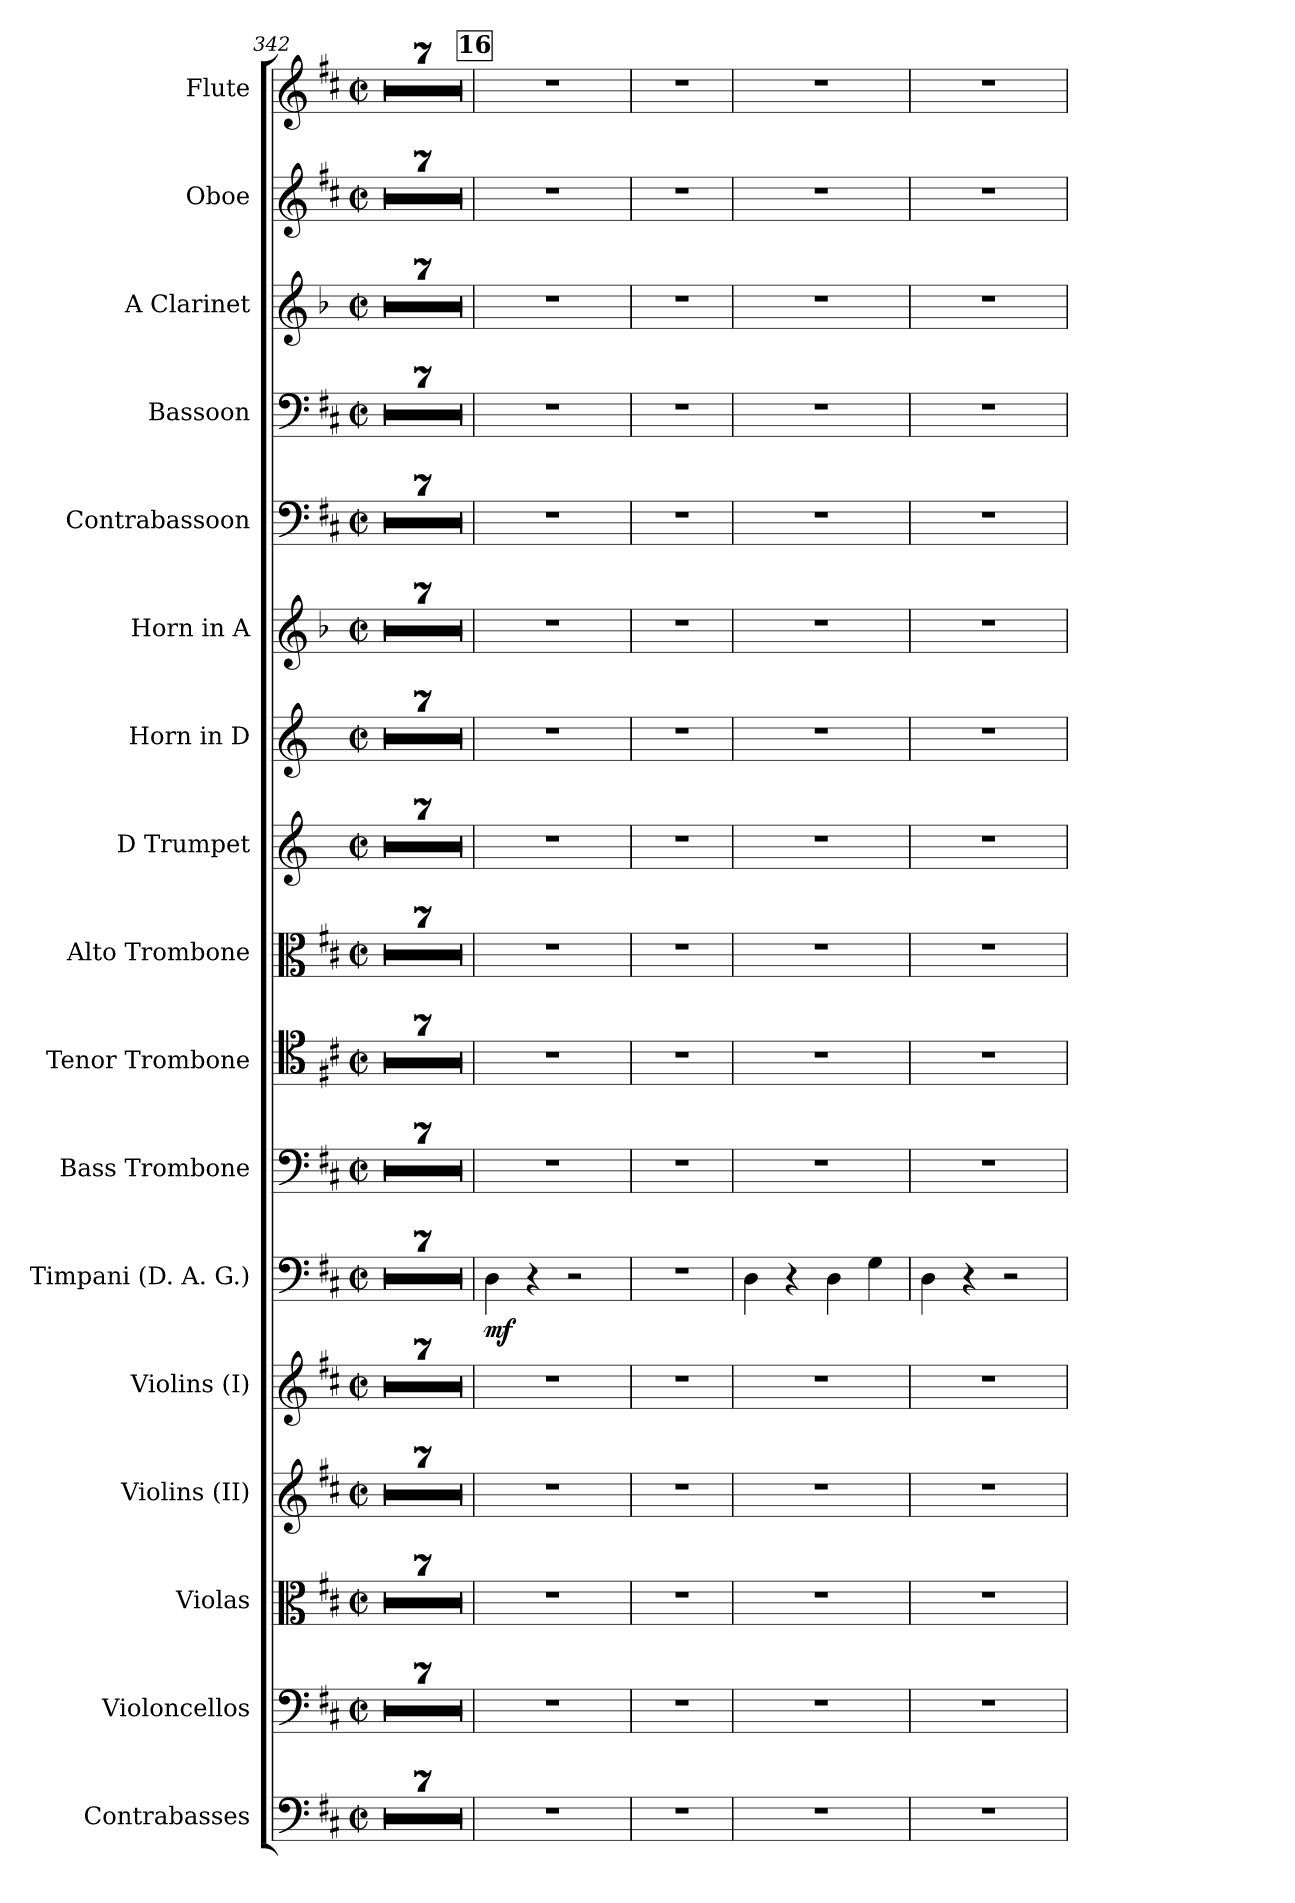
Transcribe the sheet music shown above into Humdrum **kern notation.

**kern	**kern	**kern	**kern	**kern	**kern	**dynam	**kern	**kern	**kern	**kern	**kern	**kern	**kern	**kern	**kern	**kern	**kern
*part17	*part16	*part15	*part14	*part13	*part12	*part12	*part11	*part10	*part9	*part8	*part7	*part6	*part5	*part4	*part3	*part2	*part1
*staff17	*staff16	*staff15	*staff14	*staff13	*staff12	*staff12	*staff11	*staff10	*staff9	*staff8	*staff7	*staff6	*staff5	*staff4	*staff3	*staff2	*staff1
*I"Contrabasses	*I"Violoncellos	*I"Violas	*I"Violins (II)	*I"Violins (I)	*I"Timpani (D. A. G.)	*	*I"Bass Trombone	*I"Tenor Trombone	*I"Alto Trombone	*I"D Trumpet	*I"Horn in D	*I"Horn in A	*I"Contrabassoon	*I"Bassoon	*I"A Clarinet	*I"Oboe	*I"Flute
*I'Cbs.	*I'Vcs.	*I'Vlas.	*I'Vlns. (II)	*I'Vlns. (I)	*I'Tp.	*	*I'B. Tbn.	*I'T. Tbn.	*I'A. Tbn.	*I'D Tpt.	*I'Hn.	*	*I'Cbsn.	*I'Bsn.	*I'A Cl.	*I'Ob.	*I'Fl.
*clefF4	*clefF4	*clefC3	*clefG2	*clefG2	*clefF4	*	*clefF4	*clefC4	*clefC3	*clefG2	*clefG2	*clefG2	*clefF4	*clefF4	*clefG2	*clefG2	*clefG2
*ITrd7c12	*	*	*	*	*	*	*	*	*	*ITrd-1c-2	*ITrd6c10	*ITrd2c3	*ITrd7c12	*	*ITrd2c3	*	*
*k[f#c#]	*k[f#c#]	*k[f#c#]	*k[f#c#]	*k[f#c#]	*k[f#c#]	*	*k[f#c#]	*k[f#c#]	*k[f#c#]	*k[f#c#]	*k[f#c#]	*k[f#c#]	*k[f#c#]	*k[f#c#]	*k[f#c#]	*k[f#c#]	*k[f#c#]
*M2/2	*M2/2	*M2/2	*M2/2	*M2/2	*M2/2	*	*M2/2	*M2/2	*M2/2	*M2/2	*M2/2	*M2/2	*M2/2	*M2/2	*M2/2	*M2/2	*M2/2
*met(c|)	*met(c|)	*met(c|)	*met(c|)	*met(c|)	*met(c|)	*	*met(c|)	*met(c|)	*met(c|)	*met(c|)	*met(c|)	*met(c|)	*met(c|)	*met(c|)	*met(c|)	*met(c|)	*met(c|)
=342	=342	=342	=342	=342	=342	=342	=342	=342	=342	=342	=342	=342	=342	=342	=342	=342	=342
1r	1r	1r	1r	1r	1r	.	1r	1r	1r	1r	1r	1r	1r	1r	1r	1r	1r
=343	=343	=343	=343	=343	=343	=343	=343	=343	=343	=343	=343	=343	=343	=343	=343	=343	=343
1r	1r	1r	1r	1r	1r	.	1r	1r	1r	1r	1r	1r	1r	1r	1r	1r	1r
=344	=344	=344	=344	=344	=344	=344	=344	=344	=344	=344	=344	=344	=344	=344	=344	=344	=344
1r	1r	1r	1r	1r	1r	.	1r	1r	1r	1r	1r	1r	1r	1r	1r	1r	1r
!!LO:PB:g=z
=345	=345	=345	=345	=345	=345	=345	=345	=345	=345	=345	=345	=345	=345	=345	=345	=345	=345
1r	1r	1r	1r	1r	1r	.	1r	1r	1r	1r	1r	1r	1r	1r	1r	1r	1r
=346	=346	=346	=346	=346	=346	=346	=346	=346	=346	=346	=346	=346	=346	=346	=346	=346	=346
1r	1r	1r	1r	1r	1r	.	1r	1r	1r	1r	1r	1r	1r	1r	1r	1r	1r
=347	=347	=347	=347	=347	=347	=347	=347	=347	=347	=347	=347	=347	=347	=347	=347	=347	=347
1r	1r	1r	1r	1r	1r	.	1r	1r	1r	1r	1r	1r	1r	1r	1r	1r	1r
=348	=348	=348	=348	=348	=348	=348	=348	=348	=348	=348	=348	=348	=348	=348	=348	=348	=348
1r	1r	1r	1r	1r	1r	.	1r	1r	1r	1r	1r	1r	1r	1r	1r	1r	1r
!!LO:REH:place=s1:a:B:fs=14:t=16
=349	=349	=349	=349	=349	=349	=349	=349	=349	=349	=349	=349	=349	=349	=349	=349	=349	=349
!	!	!	!	!	!	!LO:DY:b	!	!	!	!	!	!	!	!	!	!	!
1r	1r	1r	1r	1r	4D\	mf	1r	1r	1r	1r	1r	1r	1r	1r	1r	1r	1r
.	.	.	.	.	4r	.	.	.	.	.	.	.	.	.	.	.	.
.	.	.	.	.	2r	.	.	.	.	.	.	.	.	.	.	.	.
=350	=350	=350	=350	=350	=350	=350	=350	=350	=350	=350	=350	=350	=350	=350	=350	=350	=350
1r	1r	1r	1r	1r	1r	.	1r	1r	1r	1r	1r	1r	1r	1r	1r	1r	1r
=351	=351	=351	=351	=351	=351	=351	=351	=351	=351	=351	=351	=351	=351	=351	=351	=351	=351
1r	1r	1r	1r	1r	4D\	.	1r	1r	1r	1r	1r	1r	1r	1r	1r	1r	1r
.	.	.	.	.	4r	.	.	.	.	.	.	.	.	.	.	.	.
.	.	.	.	.	4D\	.	.	.	.	.	.	.	.	.	.	.	.
.	.	.	.	.	4G\	.	.	.	.	.	.	.	.	.	.	.	.
!!LO:PB:g=z
=352	=352	=352	=352	=352	=352	=352	=352	=352	=352	=352	=352	=352	=352	=352	=352	=352	=352
1r	1r	1r	1r	1r	4D\	.	1r	1r	1r	1r	1r	1r	1r	1r	1r	1r	1r
.	.	.	.	.	4r	.	.	.	.	.	.	.	.	.	.	.	.
.	.	.	.	.	2r	.	.	.	.	.	.	.	.	.	.	.	.
=	=	=	=	=	=	=	=	=	=	=	=	=	=	=	=	=	=
*-	*-	*-	*-	*-	*-	*-	*-	*-	*-	*-	*-	*-	*-	*-	*-	*-	*-
